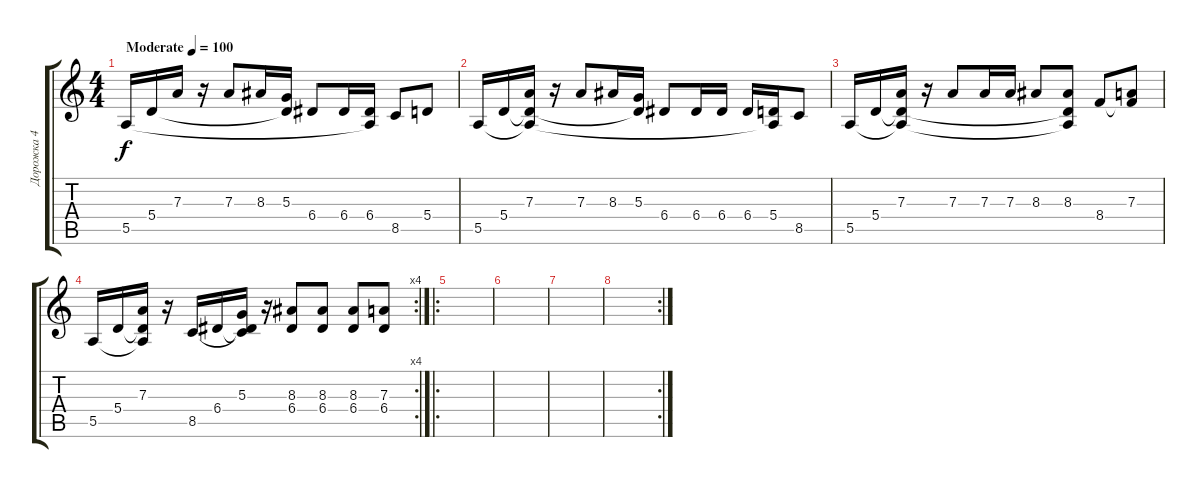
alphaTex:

\track ("Дорожка 4" "Дорожка 4") {instrument acousticguitarsteel}
\staff {score tabs}
\tuning (B3 Gb3 D3 A2 E2 B1) {hide}
\ts (4 4)
\tempo (100 "Moderate")
\clef g2
\ks c
5.5.16{dy f instrument acousticguitarsteel} 5.4.16 7.3.16 r.16 7.3.8 8.3.16 (5.3 5.4{t}).16 6.4.8 6.4.16 (6.4 5.5{t}).16 8.5.8 5.4.8 |
5.5.16 5.4.16 (7.3 5.4{t} 5.5{t}).16 r.16 7.3.8 8.3.16 (5.3 5.4{t}).16 6.4.8 6.4.16 6.4.16 6.4.16 (5.4 5.5{t}).16 8.5.8 |
5.5.16 5.4.16 (7.3 5.4{t} 5.5{t}).16 r.16 7.3.8 7.3.16 7.3.16 8.3.8 (8.3 5.4{t} 5.5{t}).8 8.4.8 (7.3 8.4{t}).8 |
\rc 4
5.5.16 5.4.16 (7.3 5.4{t} 5.5{t}).16 r.16 8.5.16 6.4.16 (5.3 6.4{t} 8.5{t}).16 r.16 (8.3 6.4).8 (8.3 6.4).8 (8.3 6.4).8 (7.3 6.4).8 |
\ro
|
|
|
\rc 2
